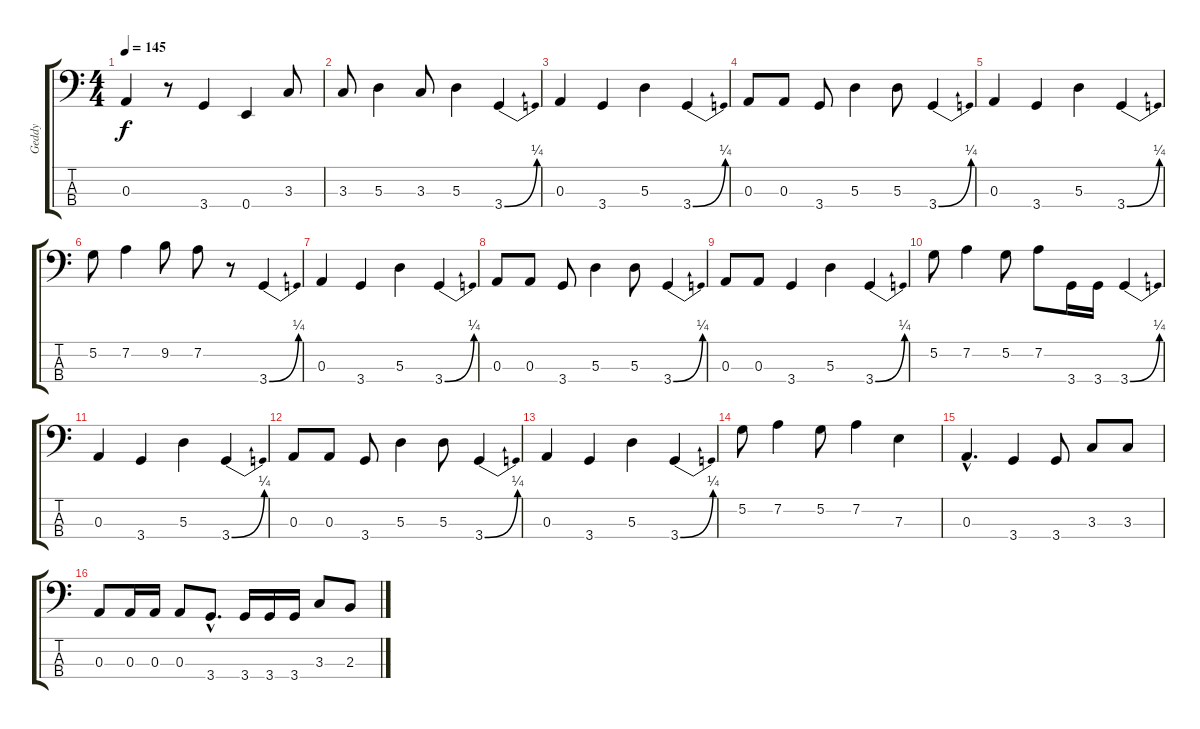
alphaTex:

\track ("Geddy" "Geddy") {instrument electricbassfinger}
\staff {score tabs}
\tuning (G2 D2 A1 E1) {hide}
\ts (4 4)
\tempo 145
\clef f4
\ks c
0.3.4{dy f} r.8 3.4.4 0.4.4 3.3.8 |
3.3.8 5.3.4 3.3.8 5.3.4 3.4{be (bend 0 0 60 1)}.4 |
0.3.4 3.4.4 5.3.4 3.4{be (bend 0 0 60 1)}.4 |
0.3.8 0.3.8 3.4.8 5.3.4 5.3.8 3.4{be (bend 0 0 60 1)}.4 |
0.3.4 3.4.4 5.3.4 3.4{be (bend 0 0 60 1)}.4 |
5.2.8 7.2.4 9.2.8 7.2.8 r.8 3.4{be (bend 0 0 60 1)}.4 |
0.3.4 3.4.4 5.3.4 3.4{be (bend 0 0 60 1)}.4 |
0.3.8 0.3.8 3.4.8 5.3.4 5.3.8 3.4{be (bend 0 0 60 1)}.4 |
0.3.8 0.3.8 3.4.4 5.3.4 3.4{be (bend 0 0 60 1)}.4 |
5.2.8 7.2.4 5.2.8 7.2.8 3.4.16 3.4.16 3.4{be (bend 0 0 60 1)}.4 |
0.3.4 3.4.4 5.3.4 3.4{be (bend 0 0 60 1)}.4 |
0.3.8 0.3.8 3.4.8 5.3.4 5.3.8 3.4{be (bend 0 0 60 1)}.4 |
0.3.4 3.4.4 5.3.4 3.4{be (bend 0 0 60 1)}.4 |
5.2.8 7.2.4 5.2.8 7.2.4 7.3.4 |
0.3{hac}.4{d} 3.4.4 3.4.8 3.3.8 3.3.8 |
0.3.8 0.3.16 0.3.16 0.3.8 3.4{hac}.8{d} 3.4.16 3.4.16 3.4.16 3.3.8 2.3.8
